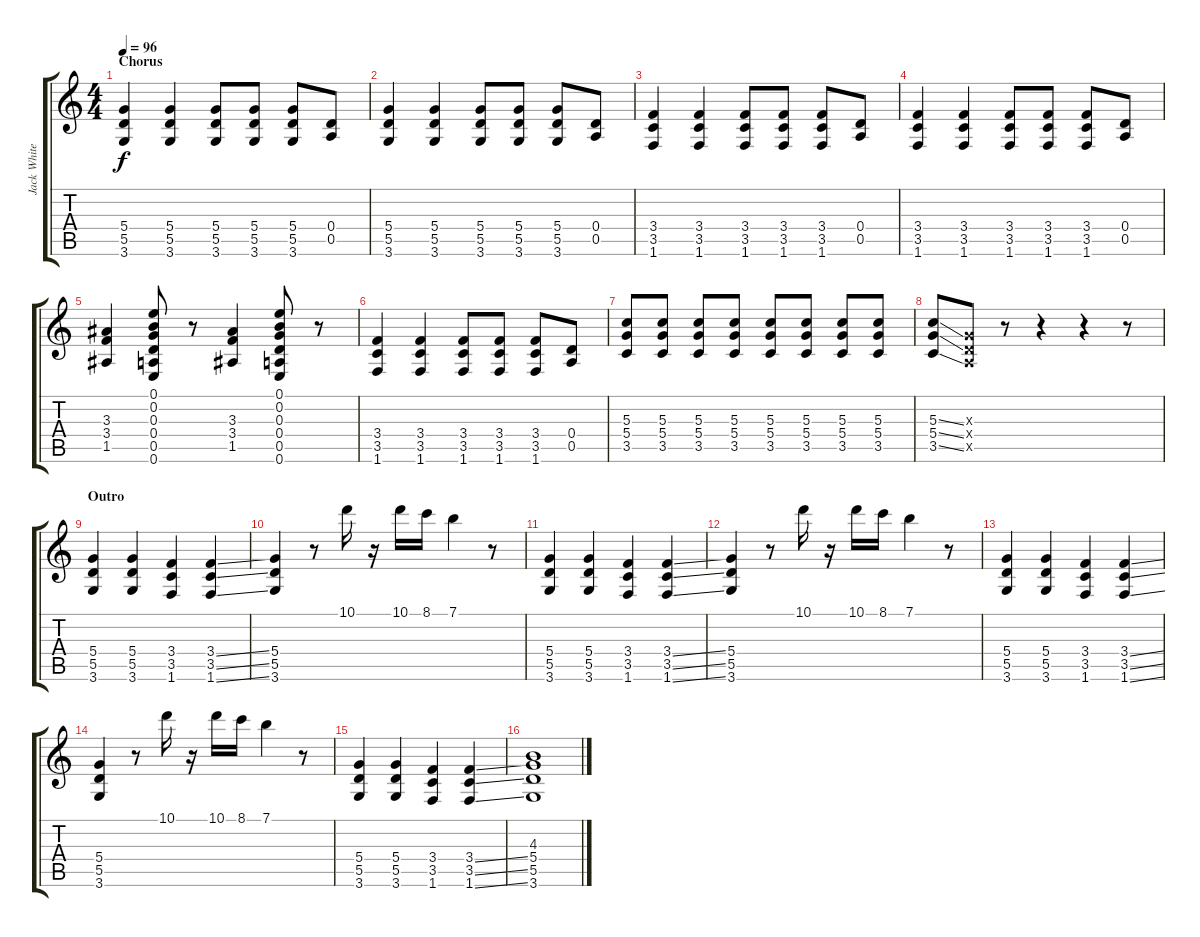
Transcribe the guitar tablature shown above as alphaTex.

\track ("Jack White - Guitar" "Jack White") {instrument electricguitarjazz}
\staff {score tabs}
\tuning (E4 B3 G3 D3 A2 E2) {hide}
\ts (4 4)
\section ("" "Chorus")
\tempo 96
\clef g2
\ks c
(5.4 5.5 3.6).4{dy f} (5.4 5.5 3.6).4 (5.4 5.5 3.6).8 (5.4 5.5 3.6).8 (5.4 5.5 3.6).8 (0.4 0.5).8 |
(5.4 5.5 3.6).4 (5.4 5.5 3.6).4 (5.4 5.5 3.6).8 (5.4 5.5 3.6).8 (5.4 5.5 3.6).8 (0.4 0.5).8 |
(3.4 3.5 1.6).4 (3.4 3.5 1.6).4 (3.4 3.5 1.6).8 (3.4 3.5 1.6).8 (3.4 3.5 1.6).8 (0.4 0.5).8 |
(3.4 3.5 1.6).4 (3.4 3.5 1.6).4 (3.4 3.5 1.6).8 (3.4 3.5 1.6).8 (3.4 3.5 1.6).8 (0.4 0.5).8 |
(3.3 3.4 1.5).4 (0.1 0.2 0.3 0.4 0.5 0.6).8{volume 7 instrument guitarharmonics} r.8 (3.3 3.4 1.5).4{volume 16 instrument overdrivenguitar} (0.1 0.2 0.3 0.4 0.5 0.6).8{volume 7 instrument guitarharmonics} r.8 |
(3.4 3.5 1.6).4{volume 16 instrument overdrivenguitar} (3.4 3.5 1.6).4 (3.4 3.5 1.6).8 (3.4 3.5 1.6).8 (3.4 3.5 1.6).8 (0.4 0.5).8 |
(5.3 5.4 3.5).8 (5.3 5.4 3.5).8 (5.3 5.4 3.5).8 (5.3 5.4 3.5).8 (5.3 5.4 3.5).8 (5.3 5.4 3.5).8 (5.3 5.4 3.5).8 (5.3 5.4 3.5).8 |
(5.3{ss} 5.4{ss} 3.5{ss}).8 (0.3{x} 0.4{x} 0.5{x}).8 r.8 r.4 r.4 r.8 |
\section ("" "Outro")
(5.4 5.5 3.6).4 (5.4 5.5 3.6).4 (3.4 3.5 1.6).4 (3.4{ss} 3.5{ss} 1.6{ss}).4 |
(5.4 5.5 3.6).4 r.8 10.1.16 r.16 10.1.16 8.1.16 7.1.4 r.8 |
(5.4 5.5 3.6).4 (5.4 5.5 3.6).4 (3.4 3.5 1.6).4 (3.4{ss} 3.5{ss} 1.6{ss}).4 |
(5.4 5.5 3.6).4 r.8 10.1.16 r.16 10.1.16 8.1.16 7.1.4 r.8 |
(5.4 5.5 3.6).4 (5.4 5.5 3.6).4 (3.4 3.5 1.6).4 (3.4{ss} 3.5{ss} 1.6{ss}).4 |
(5.4 5.5 3.6).4 r.8 10.1.16 r.16 10.1.16 8.1.16 7.1.4 r.8 |
(5.4 5.5 3.6).4 (5.4 5.5 3.6).4 (3.4 3.5 1.6).4 (3.4{ss} 3.5{ss} 1.6{ss}).4 |
(4.3 5.4 5.5 3.6).1{volume 16 instrument electricguitarjazz}
